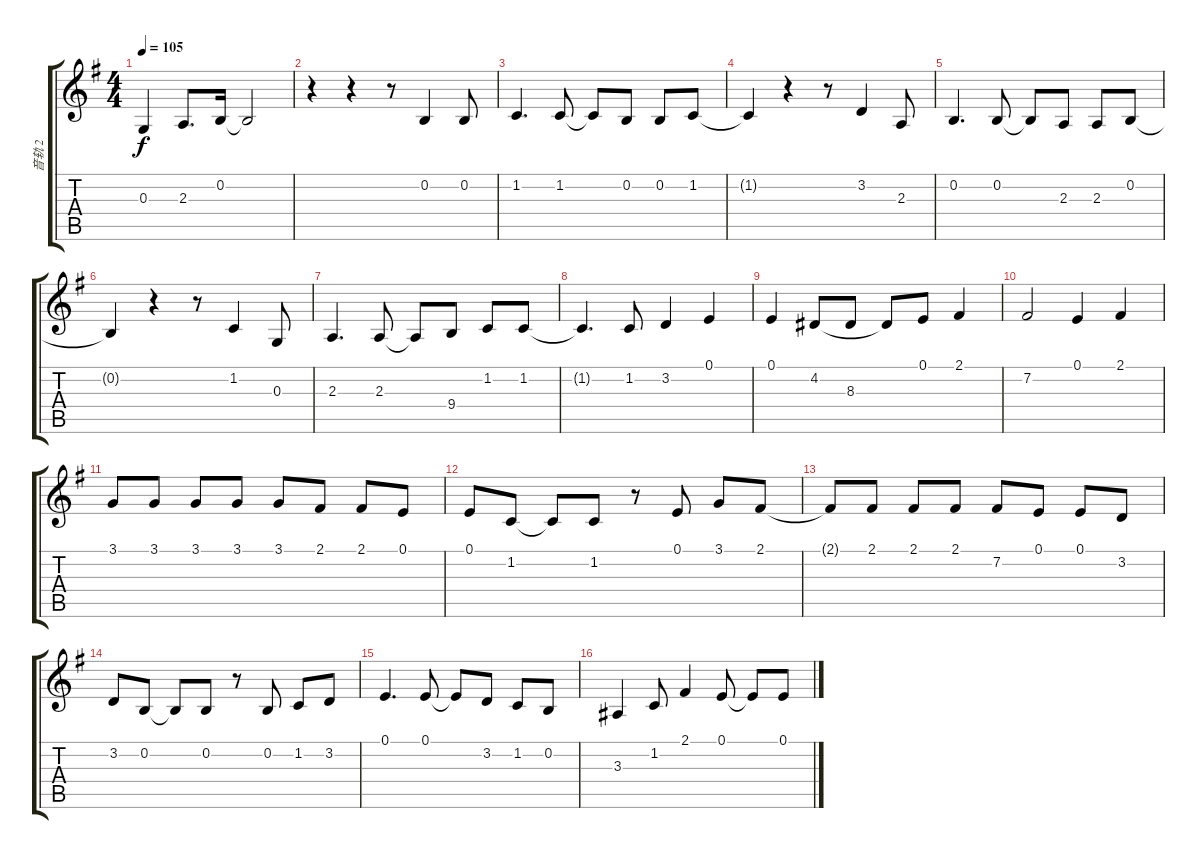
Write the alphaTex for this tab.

\track ("音轨 2" "音轨 2") {instrument steeldrums}
\staff {score tabs}
\tuning (E4 B3 G3 D3 A2 E2) {hide}
\ts (4 4)
\tempo 105
\clef g2
\ks g
0.3.4{dy f} 2.3.8{d} 0.2.16 0.2{t}.2 |
r.4 r.4 r.8 0.2.4 0.2.8 |
1.2.4{d} 1.2.8 1.2{t}.8 0.2.8 0.2.8 1.2.8 |
1.2{t}.4 r.4 r.8 3.2.4 2.3.8 |
0.2.4{d} 0.2.8 0.2{t}.8 2.3.8 2.3.8 0.2.8 |
0.2{t}.4 r.4 r.8 1.2.4 0.3.8 |
2.3.4{d} 2.3.8 2.3{t}.8 9.4.8 1.2.8 1.2.8 |
1.2{t}.4{d} 1.2.8 3.2.4 0.1.4 |
0.1.4 4.2.8 8.3.8 4.2{t}.8 0.1.8 2.1.4 |
7.2.2 0.1.4 2.1.4 |
3.1.8 3.1.8 3.1.8 3.1.8 3.1.8 2.1.8 2.1.8 0.1.8 |
0.1.8 1.2.8 1.2{t}.8 1.2.8 r.8 0.1.8 3.1.8 2.1.8 |
2.1{t}.8 2.1.8 2.1.8 2.1.8 7.2.8 0.1.8 0.1.8 3.2.8 |
3.2.8 0.2.8 0.2{t}.8 0.2.8 r.8 0.2.8 1.2.8 3.2.8 |
0.1.4{d} 0.1.8 0.1{t}.8 3.2.8 1.2.8 0.2.8 |
3.3.4 1.2.8 2.1.4 0.1.8 0.1{t}.8 0.1.8
